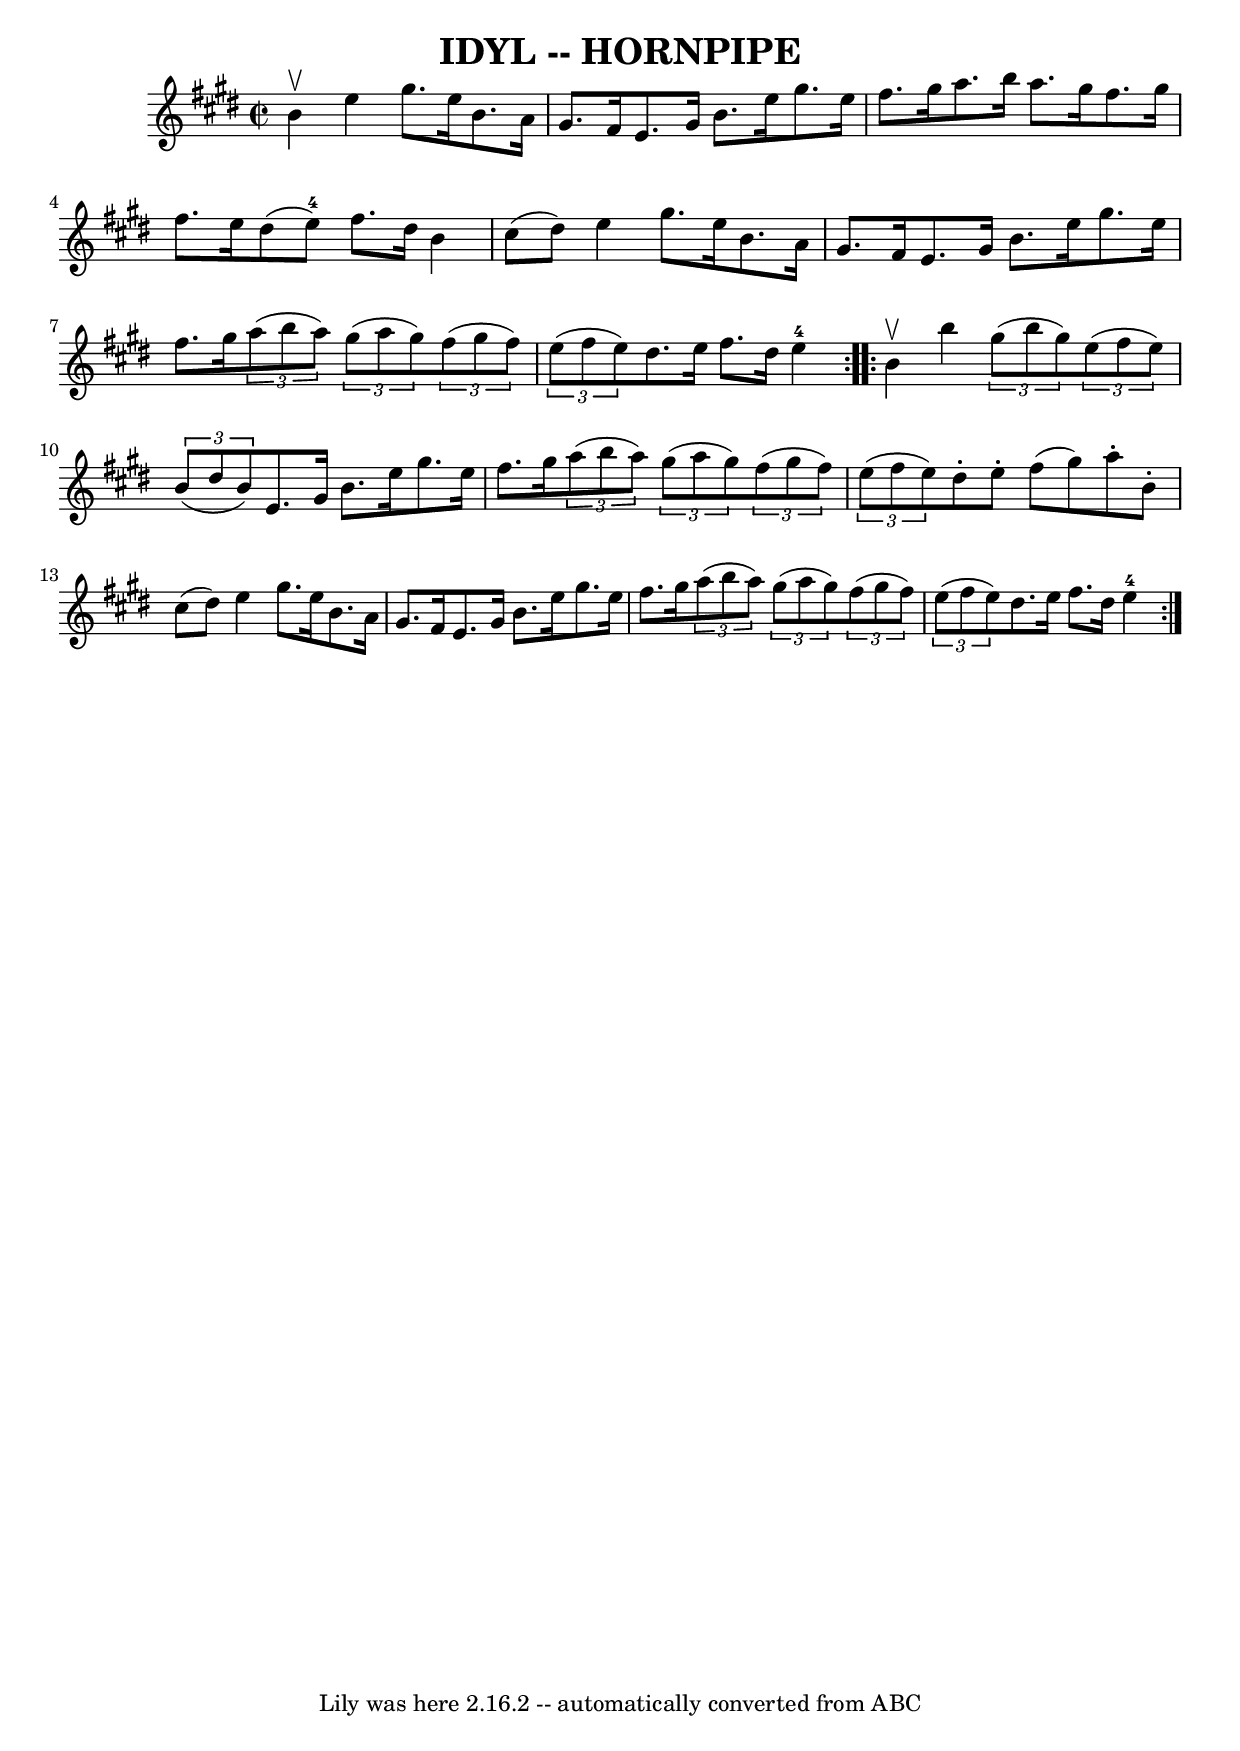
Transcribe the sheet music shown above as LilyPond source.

\version "2.16.2"
\include "Mammoth.ily"
\header {
  %% book = "Ryan's Mammoth Collection of Fiddle Tunes"
 crossRefNumber = "1"
 footnotes = "\\\\\\\\(Can be used as a Clog.)"
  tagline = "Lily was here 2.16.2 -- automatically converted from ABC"
  title = "IDYL -- HORNPIPE"

}
voicedefault =  {



  \repeat volta 2 {

    \override Staff.TimeSignature #'style = #'C
    \time 2/2 
    \key e \major b'4^\upbow        |
 e''4 gis''8. e''16 b'8. a'16 gis'8. fis'16     |
 e'8. gis'16 b'8. e''16 gis''8. e''16 fis''8. gis''16         |
 a''8. b''16 a''8. gis''16 fis''8. gis''16 fis''8. e''16     |
 dis''8 (e''8-4) fis''8. dis''16 b'4 cis''8 (dis''8)   |  |
 e''4 gis''8. e''16 b'8. a'16 gis'8. fis'16     |
 e'8. gis'16 b'8. e''16 gis''8. e''16 fis''8. gis''16         |
    \times 2/3 { a''8 (b''8 a''8) 
	       } 
    \times 2/3 { gis''8 (a''8 gis''8) 
	       }   \times 2/3 { fis''8 (
				gis''8 fis''8) 
			      }   \times 2/3 { e''8 (fis''8 e''8)  					     }     |
 dis''8. e''16 fis''8. dis''16 e''4-4   
  }     

  \repeat volta 2 { b'4^\upbow        |
 b''4    \times 2/3 { gis''8 
			 (b''8 gis''8) 
		       }   \times 2/3 { e''8 (fis''8 e''8) 
				      }   
    \times 2/3 { b'8 (dis''8 b'8)  	       }    |
 e'8. gis'16 b'8. e''16 gis''8. e''16 fis''8. gis''16         |
    
    \times 2/3 { a''8 (b''8 a''8) 
	       }   \times 2/3 { gis''8 (a''8    
				gis''8) 
			      }   \times 2/3 { fis''8 (gis''8 fis''8) 
					     }   \times 2/3 {  
					 e''8 (fis''8 e''8)  					     }    |
 dis''8-. e''8-. fis''8 ( gis''8) a''8-. b'8-. cis''8 (dis''8)   |  |
 e''4 gis''8. e''16 b'8. a'16 gis'8. fis'16     |
 e'8. gis'16 b'8. e''16 gis''8. e''16 fis''8. gis''16          |
    \times 2/3 { a''8 (b''8 a''8) 
	       }   \times 2/3 { gis''8 (
				a''8 gis''8) 
			      }   \times 2/3 { fis''8 (gis''8 fis''8) 
					     }   
    \times 2/3 { e''8 (fis''8 e''8)  	       }    |
 dis''8. e''16    
 fis''8. dis''16 e''4-4   
  }   

}

\score{
  <<

    \context Staff="default"
    {
      \voicedefault 
      
    }

  >>
  \layout {
    
  }
  \midi {
  }

}
